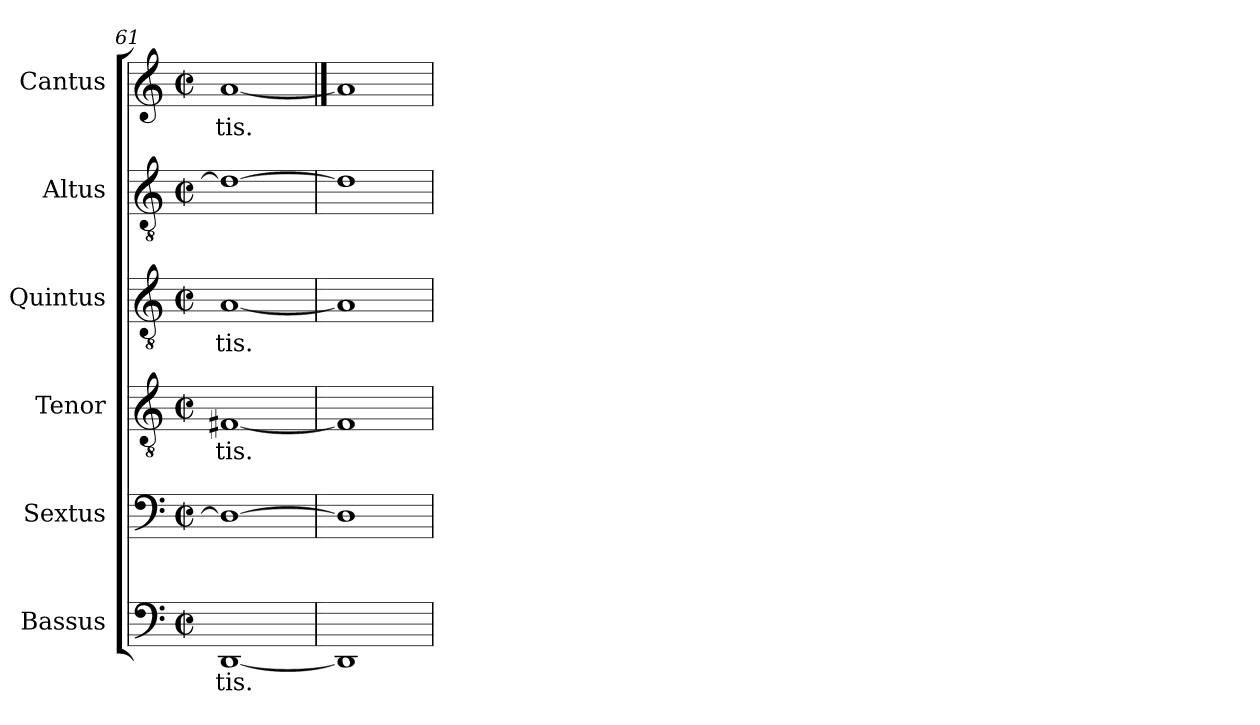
**kern	**text	**kern	**kern	**text	**kern	**text	**kern	**kern	**text
*part6	*part6	*part5	*part4	*part4	*part3	*part3	*part2	*part1	*part1
*staff6	*staff6	*staff5	*staff4	*staff4	*staff3	*staff3	*staff2	*staff1	*staff1
*I"Bassus	*	*I"Sextus	*I"Tenor	*	*I"Quintus	*	*I"Altus	*I"Cantus	*
*clefF4	*	*clefF4	*clefGv2	*	*clefGv2	*	*clefGv2	*clefG2	*
*M2/2	*	*M2/2	*M2/2	*	*M2/2	*	*M2/2	*M2/2	*
*met(c|)	*	*met(c|)	*met(c|)	*	*met(c|)	*	*met(c|)	*met(c|)	*
=61	=61	=61	=61	=61	=61	=61	=61	=61	=61
!	!LO:LY:b:cj	!	!	!LO:LY:b:cj	!	!LO:LY:b:cj	!	!	!LO:LY:b:cj
[1DD	tis.	1D_	[1F#X	tis.	[1A	tis.	1d_	[1a	-tis.
=62	==62	=62	=62	==62	=62	==62	=62	==62	==62
1DD]	.	1D]	1F#]	.	1A]	.	1d]	1a]	.
=	=	=	=	=	=	=	=	=	=
*-	*-	*-	*-	*-	*-	*-	*-	*-	*-
